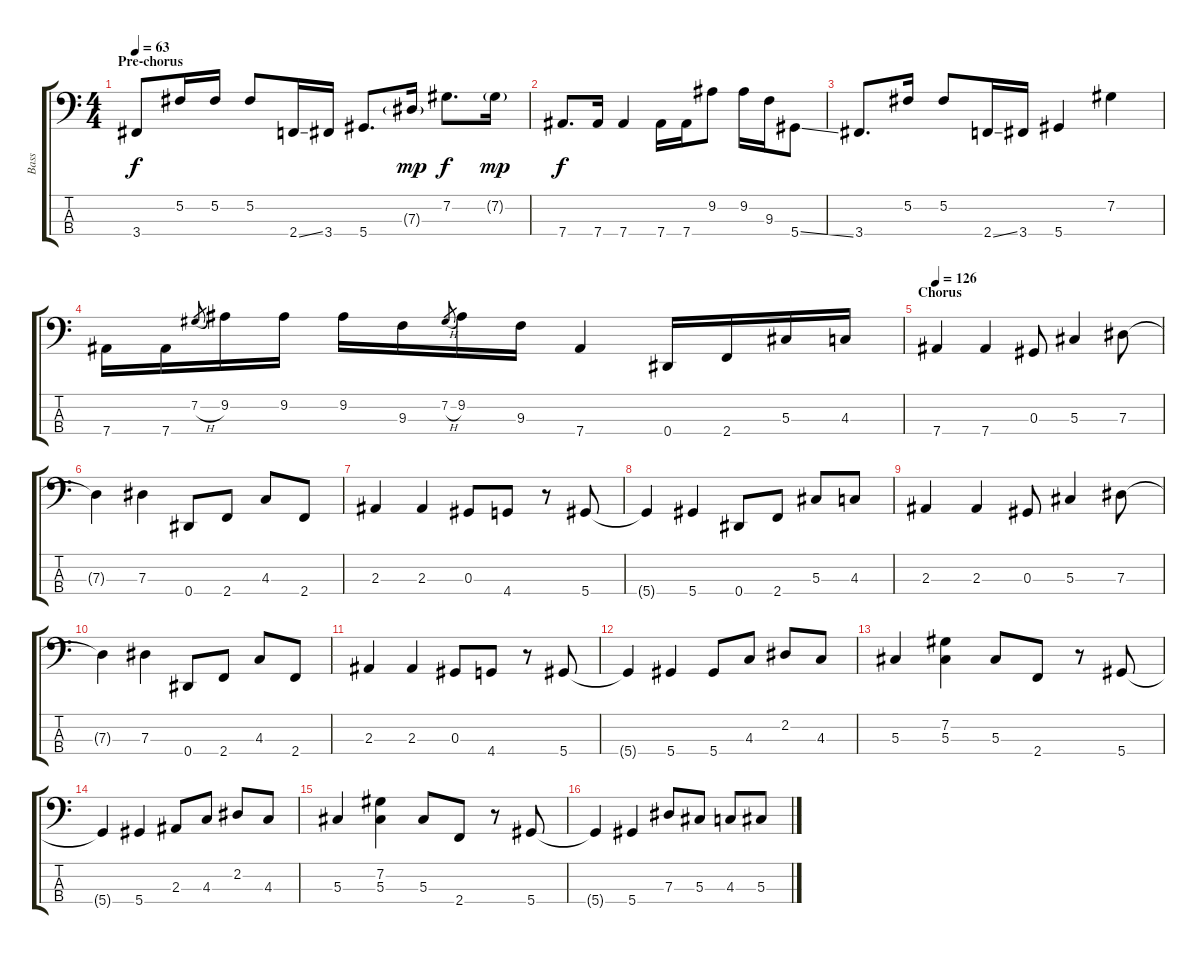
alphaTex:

\track ("Bass" "Bass") {instrument electricbassfinger}
\staff {score tabs}
\tuning (Gb2 Db2 Ab1 Eb1) {hide}
\ts (4 4)
\section ("" "Pre-chorus")
\tempo 63
\clef f4
\ks c
3.4.8{dy f} 5.2.16 5.2.16 5.2.8 2.4{ss}.16 3.4.16 5.4.8{d} 7.3{g}.16{dy mp} 7.2.8{d dy f} 7.2{g}.16{dy mp} |
7.4.8{d dy f} 7.4.16 7.4.4 7.4.16 7.4.16 9.2.8 9.2.16 9.3.16 5.4{ss}.8 |
3.4.8{d} 5.2.16 5.2.8 2.4{ss}.16 3.4.16 5.4.4 7.2.4 |
7.4.16 7.4.16 7.2{h}.8{gr} 9.2.16 9.2.16 9.2.16 9.3.16 7.2{h}.8{gr} 9.2.16 9.3.16 7.4.4 0.4.16 2.4.16 5.3.16 4.3.16 |
\section ("" "Chorus")
\tempo 126
7.4.4 7.4.4 0.3.8 5.3.4 7.3.8 |
7.3{t}.4 7.3.4 0.4.8 2.4.8 4.3.8 2.4.8 |
2.3.4 2.3.4 0.3.8 4.4.8 r.8 5.4.8 |
5.4{t}.4 5.4.4 0.4.8 2.4.8 5.3.8 4.3.8 |
2.3.4 2.3.4 0.3.8 5.3.4 7.3.8 |
7.3{t}.4 7.3.4 0.4.8 2.4.8 4.3.8 2.4.8 |
2.3.4 2.3.4 0.3.8 4.4.8 r.8 5.4.8 |
5.4{t}.4 5.4.4 5.4.8 4.3.8 2.2.8 4.3.8 |
5.3.4 (7.2 5.3).4 5.3.8 2.4.8 r.8 5.4.8 |
5.4{t}.4 5.4.4 2.3.8 4.3.8 2.2.8 4.3.8 |
5.3.4 (7.2 5.3).4 5.3.8 2.4.8 r.8 5.4.8 |
5.4{t}.4 5.4.4 7.3.8 5.3.8 4.3.8 5.3.8
